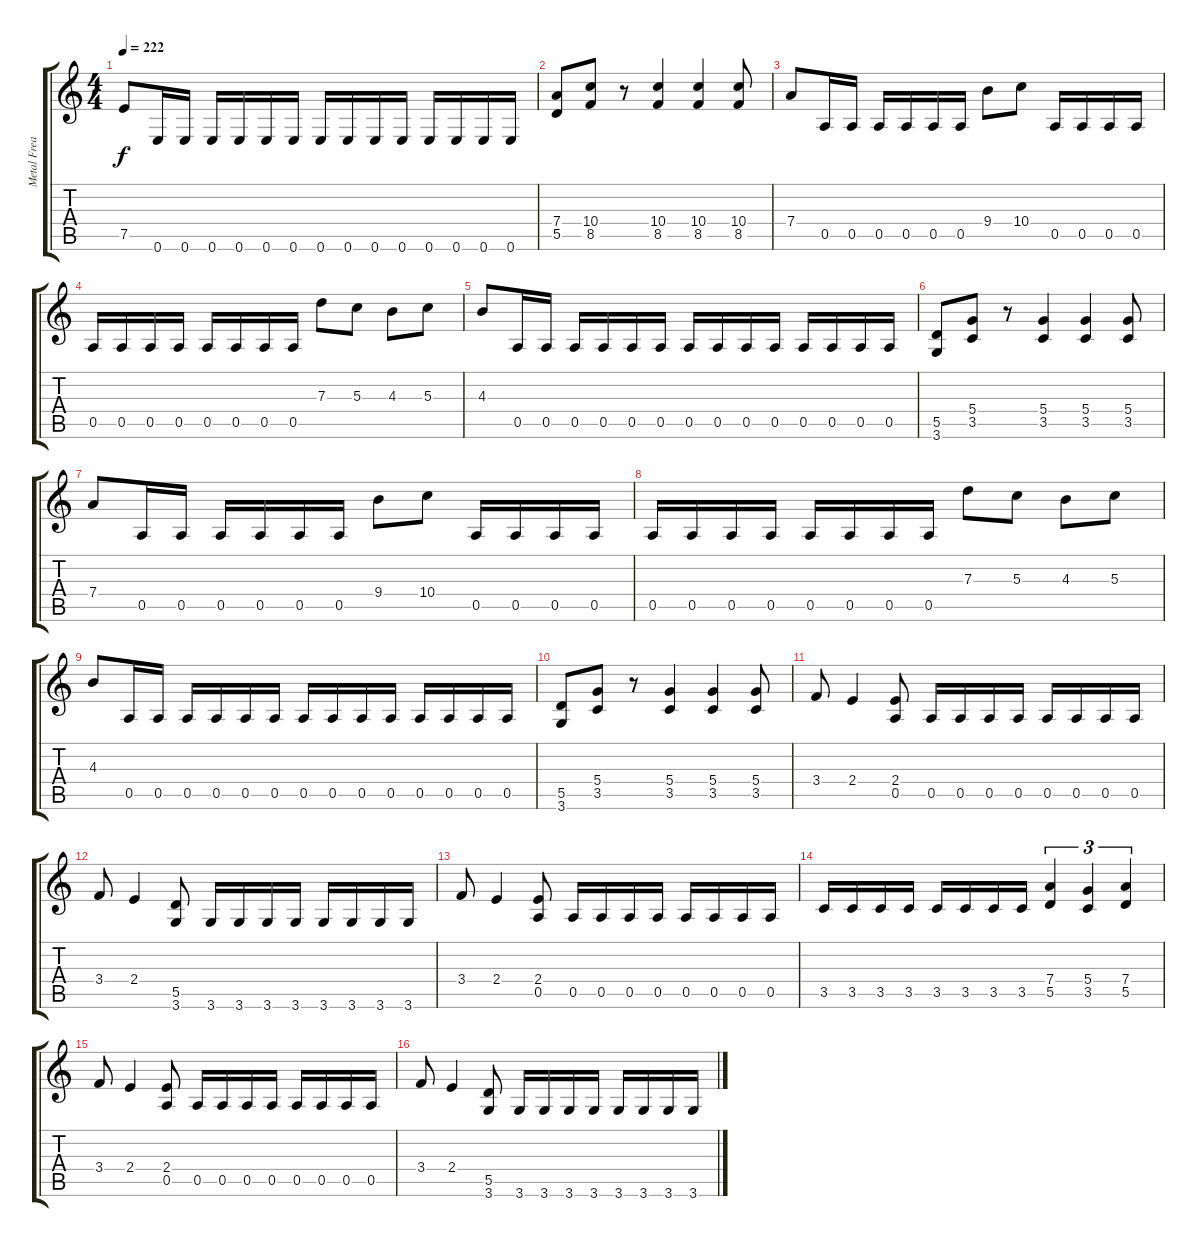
\track ("Metal Freak" "Metal Frea") {instrument distortionguitar}
\staff {score tabs}
\tuning (E4 B3 G3 D3 A2 E2) {hide}
\ts (4 4)
\tempo 222
\clef g2
\ks c
7.5.8{dy f} 0.6.16 0.6.16 0.6.16 0.6.16 0.6.16 0.6.16 0.6.16 0.6.16 0.6.16 0.6.16 0.6.16 0.6.16 0.6.16 0.6.16 |
(7.4 5.5).8 (10.4 8.5).8 r.8 (10.4 8.5).4 (10.4 8.5).4 (10.4 8.5).8 |
7.4.8 0.5.16 0.5.16 0.5.16 0.5.16 0.5.16 0.5.16 9.4.8 10.4.8 0.5.16 0.5.16 0.5.16 0.5.16 |
0.5.16 0.5.16 0.5.16 0.5.16 0.5.16 0.5.16 0.5.16 0.5.16 7.3.8 5.3.8 4.3.8 5.3.8 |
4.3.8 0.5.16 0.5.16 0.5.16 0.5.16 0.5.16 0.5.16 0.5.16 0.5.16 0.5.16 0.5.16 0.5.16 0.5.16 0.5.16 0.5.16 |
(5.5 3.6).8 (5.4 3.5).8 r.8 (5.4 3.5).4 (5.4 3.5).4 (5.4 3.5).8 |
7.4.8 0.5.16 0.5.16 0.5.16 0.5.16 0.5.16 0.5.16 9.4.8 10.4.8 0.5.16 0.5.16 0.5.16 0.5.16 |
0.5.16 0.5.16 0.5.16 0.5.16 0.5.16 0.5.16 0.5.16 0.5.16 7.3.8 5.3.8 4.3.8 5.3.8 |
4.3.8 0.5.16 0.5.16 0.5.16 0.5.16 0.5.16 0.5.16 0.5.16 0.5.16 0.5.16 0.5.16 0.5.16 0.5.16 0.5.16 0.5.16 |
(5.5 3.6).8 (5.4 3.5).8 r.8 (5.4 3.5).4 (5.4 3.5).4 (5.4 3.5).8 |
3.4.8 2.4.4 (2.4 0.5).8 0.5.16 0.5.16 0.5.16 0.5.16 0.5.16 0.5.16 0.5.16 0.5.16 |
3.4.8 2.4.4 (5.5 3.6).8 3.6.16 3.6.16 3.6.16 3.6.16 3.6.16 3.6.16 3.6.16 3.6.16 |
3.4.8 2.4.4 (2.4 0.5).8 0.5.16 0.5.16 0.5.16 0.5.16 0.5.16 0.5.16 0.5.16 0.5.16 |
3.5.16 3.5.16 3.5.16 3.5.16 3.5.16 3.5.16 3.5.16 3.5.16 (7.4 5.5).4{tu (3 2)} (5.4 3.5).4{tu (3 2)} (7.4 5.5).4{tu (3 2)} |
3.4.8 2.4.4 (2.4 0.5).8 0.5.16 0.5.16 0.5.16 0.5.16 0.5.16 0.5.16 0.5.16 0.5.16 |
3.4.8 2.4.4 (5.5 3.6).8 3.6.16 3.6.16 3.6.16 3.6.16 3.6.16 3.6.16 3.6.16 3.6.16
